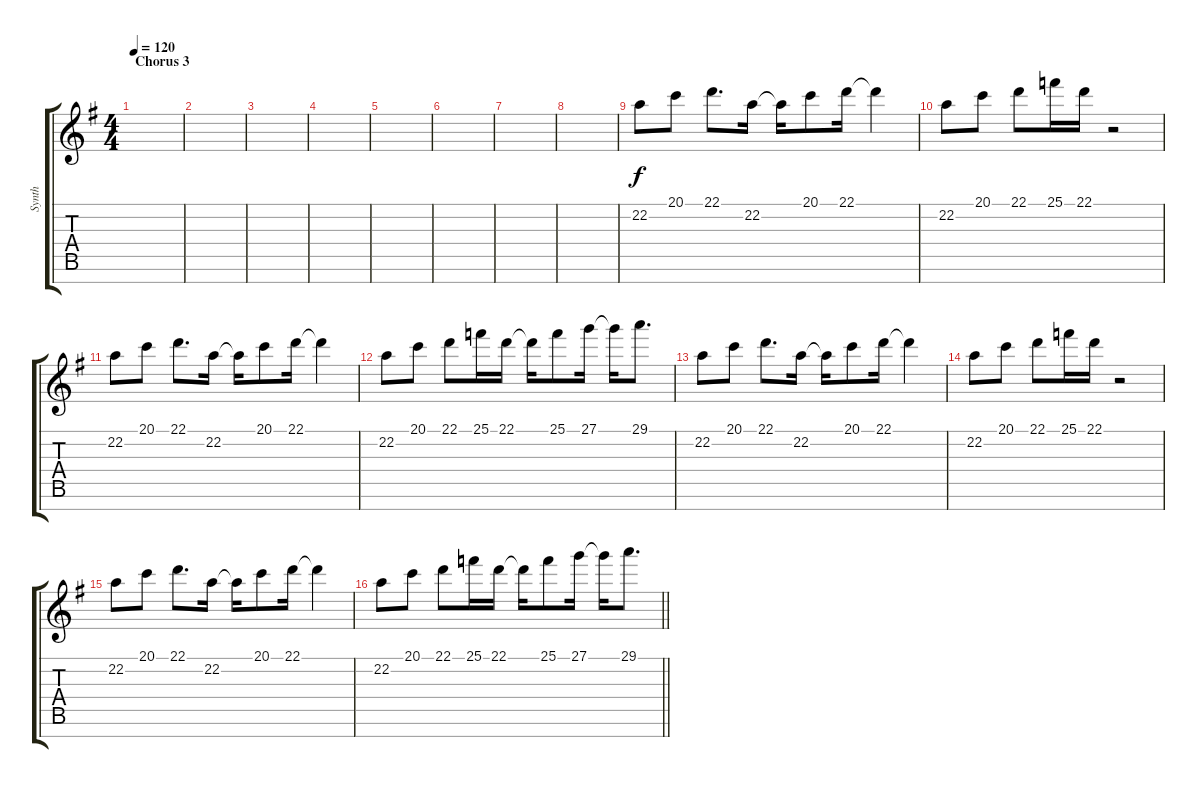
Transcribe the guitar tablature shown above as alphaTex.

\track ("Synth" "Synth") {instrument celesta}
\staff {score tabs}
\tuning (E4 B3 G3 D3 A2 E2 B1) {hide}
\ts (4 4)
\section ("" "Chorus 3")
\tempo 120
\clef g2
\ks g
|
|
|
|
|
|
|
|
22.2.8 20.1.8 22.1.8{d} 22.2.16 22.2{t}.16 20.1.8 22.1.16 22.1{t}.4 |
22.2.8 20.1.8 22.1.8 25.1.16 22.1.16 r.2 |
22.2.8 20.1.8 22.1.8{d} 22.2.16 22.2{t}.16 20.1.8 22.1.16 22.1{t}.4 |
22.2.8 20.1.8 22.1.8 25.1.16 22.1.16 22.1{t}.16 25.1.8 27.1.16 27.1{t}.16 29.1.8{d} |
22.2.8 20.1.8 22.1.8{d} 22.2.16 22.2{t}.16 20.1.8 22.1.16 22.1{t}.4 |
22.2.8 20.1.8 22.1.8 25.1.16 22.1.16 r.2 |
22.2.8 20.1.8 22.1.8{d} 22.2.16 22.2{t}.16 20.1.8 22.1.16 22.1{t}.4 |
\barLineRight lightlight
22.2.8 20.1.8 22.1.8 25.1.16 22.1.16 22.1{t}.16 25.1.8 27.1.16 27.1{t}.16 29.1.8{d}
